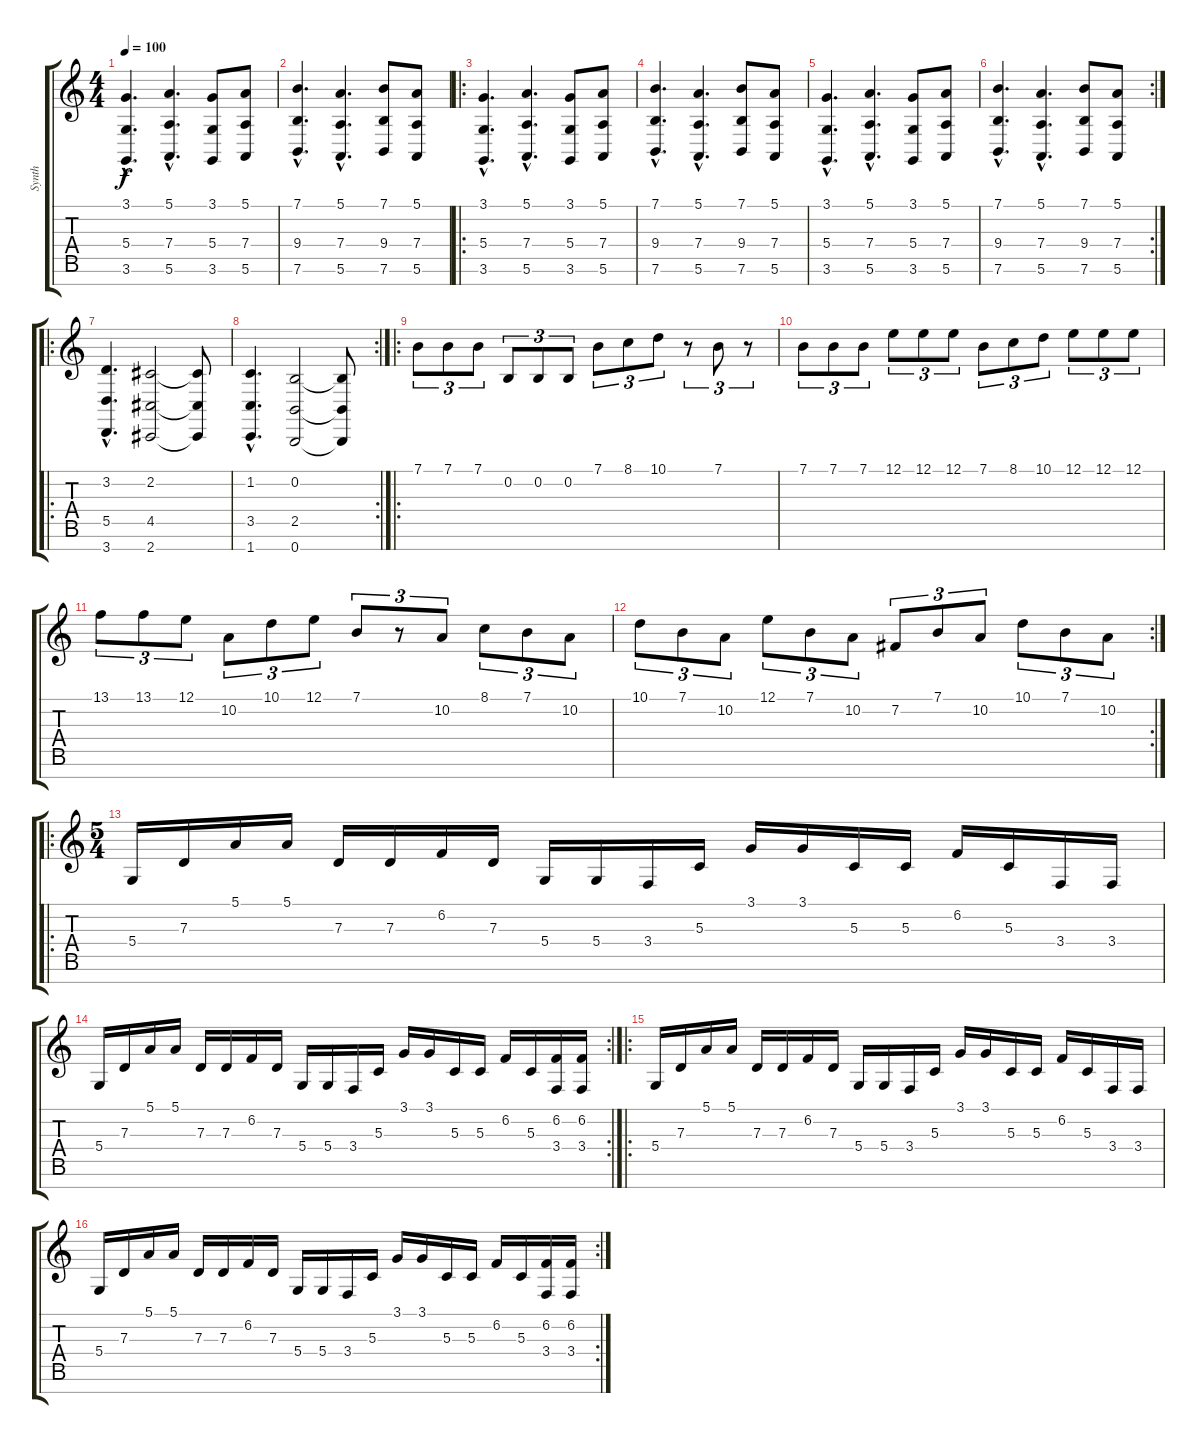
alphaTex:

\track ("Synth" "Synth") {instrument fx1rain}
\staff {score tabs}
\tuning (E4 B3 G3 D3 A2 E2 B1) {hide}
\ts (4 4)
\tempo 100
\clef g2
\ks c
(3.1{hac} 5.4{hac} 3.6{hac}).4{d dy f} (5.1{hac} 7.4{hac} 5.6{hac}).4{d} (3.1 5.4 3.6).8 (5.1 7.4 5.6).8 |
(7.1{hac} 9.4{hac} 7.6{hac}).4{d} (5.1{hac} 7.4{hac} 5.6{hac}).4{d} (7.1 9.4 7.6).8 (5.1 7.4 5.6).8 |
\ro
(3.1{hac} 5.4{hac} 3.6{hac}).4{d volume 12 instrument fx7echoes} (5.1{hac} 7.4{hac} 5.6{hac}).4{d} (3.1 5.4 3.6).8 (5.1 7.4 5.6).8 |
(7.1{hac} 9.4{hac} 7.6{hac}).4{d} (5.1{hac} 7.4{hac} 5.6{hac}).4{d} (7.1 9.4 7.6).8 (5.1 7.4 5.6).8 |
(3.1{hac} 5.4{hac} 3.6{hac}).4{d} (5.1{hac} 7.4{hac} 5.6{hac}).4{d} (3.1 5.4 3.6).8 (5.1 7.4 5.6).8 |
\rc 2
(7.1{hac} 9.4{hac} 7.6{hac}).4{d} (5.1{hac} 7.4{hac} 5.6{hac}).4{d} (7.1 9.4 7.6).8 (5.1 7.4 5.6).8 |
\ro
(3.2{hac} 5.5{hac} 3.7{hac}).4{d volume 12 instrument fx7echoes} (2.2 4.5 2.7).2 (2.2{t} 4.5{t} 2.7{t}).8 |
\rc 2
(1.2{hac} 3.5{hac} 1.7{hac}).4{d} (0.2 2.5 0.7).2 (0.2{t} 2.5{t} 0.7{t}).8 |
\ro
7.1.8{tu (3 2) volume 14 instrument fx1rain} 7.1.8{tu (3 2)} 7.1.8{tu (3 2)} 0.2.8{tu (3 2)} 0.2.8{tu (3 2)} 0.2.8{tu (3 2)} 7.1.8{tu (3 2)} 8.1.8{tu (3 2)} 10.1.8{tu (3 2)} r.8{tu (3 2)} 7.1.8{tu (3 2)} r.8{tu (3 2)} |
7.1.8{tu (3 2)} 7.1.8{tu (3 2)} 7.1.8{tu (3 2)} 12.1.8{tu (3 2)} 12.1.8{tu (3 2)} 12.1.8{tu (3 2)} 7.1.8{tu (3 2)} 8.1.8{tu (3 2)} 10.1.8{tu (3 2)} 12.1.8{tu (3 2)} 12.1.8{tu (3 2)} 12.1.8{tu (3 2)} |
13.1.8{tu (3 2)} 13.1.8{tu (3 2)} 12.1.8{tu (3 2)} 10.2.8{tu (3 2)} 10.1.8{tu (3 2)} 12.1.8{tu (3 2)} 7.1.8{tu (3 2)} r.8{tu (3 2)} 10.2.8{tu (3 2)} 8.1.8{tu (3 2)} 7.1.8{tu (3 2)} 10.2.8{tu (3 2)} |
\rc 2
10.1.8{tu (3 2)} 7.1.8{tu (3 2)} 10.2.8{tu (3 2)} 12.1.8{tu (3 2)} 7.1.8{tu (3 2)} 10.2.8{tu (3 2)} 7.2.8{tu (3 2)} 7.1.8{tu (3 2)} 10.2.8{tu (3 2)} 10.1.8{tu (3 2)} 7.1.8{tu (3 2)} 10.2.8{tu (3 2)} |
\ro
\ts (5 4)
5.4.16{volume 16 instrument pad1newage} 7.3.16 5.1.16 5.1.16 7.3.16 7.3.16 6.2.16 7.3.16 5.4.16 5.4.16 3.4.16 5.3.16 3.1.16 3.1.16 5.3.16 5.3.16 6.2.16 5.3.16 3.4.16 3.4.16 |
\rc 2
5.4.16 7.3.16 5.1.16 5.1.16 7.3.16 7.3.16 6.2.16 7.3.16 5.4.16 5.4.16 3.4.16 5.3.16 3.1.16 3.1.16 5.3.16 5.3.16 6.2.16 5.3.16 (6.2 3.4).16 (6.2 3.4).16 |
\ro
5.4.16 7.3.16 5.1.16 5.1.16 7.3.16 7.3.16 6.2.16 7.3.16 5.4.16 5.4.16 3.4.16 5.3.16 3.1.16 3.1.16 5.3.16 5.3.16 6.2.16 5.3.16 3.4.16 3.4.16 |
\rc 2
5.4.16 7.3.16 5.1.16 5.1.16 7.3.16 7.3.16 6.2.16 7.3.16 5.4.16 5.4.16 3.4.16 5.3.16 3.1.16 3.1.16 5.3.16 5.3.16 6.2.16 5.3.16 (6.2 3.4).16 (6.2 3.4).16
